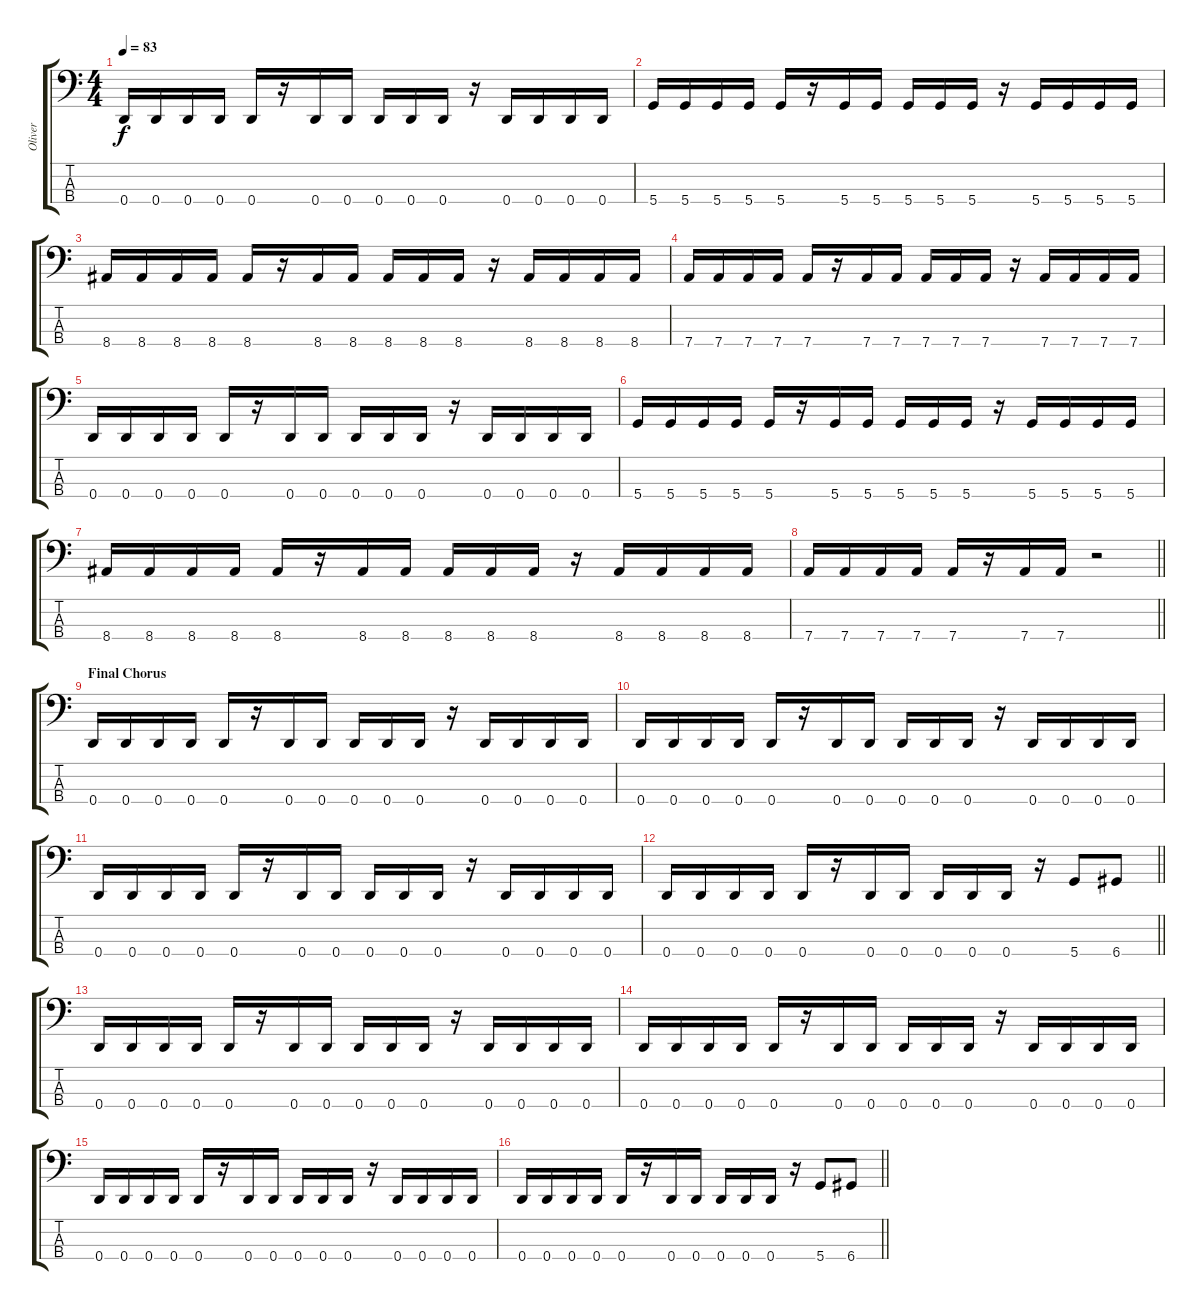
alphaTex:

\track ("Oliver" "Oliver") {instrument electricbasspick}
\staff {score tabs}
\tuning (G2 D2 A1 D1) {hide}
\ts (4 4)
\tempo 83
\clef f4
\ks c
0.4.16{dy f} 0.4.16 0.4.16 0.4.16 0.4.16 r.16 0.4.16 0.4.16 0.4.16 0.4.16 0.4.16 r.16 0.4.16 0.4.16 0.4.16 0.4.16 |
5.4.16 5.4.16 5.4.16 5.4.16 5.4.16 r.16 5.4.16 5.4.16 5.4.16 5.4.16 5.4.16 r.16 5.4.16 5.4.16 5.4.16 5.4.16 |
8.4.16 8.4.16 8.4.16 8.4.16 8.4.16 r.16 8.4.16 8.4.16 8.4.16 8.4.16 8.4.16 r.16 8.4.16 8.4.16 8.4.16 8.4.16 |
7.4.16 7.4.16 7.4.16 7.4.16 7.4.16 r.16 7.4.16 7.4.16 7.4.16 7.4.16 7.4.16 r.16 7.4.16 7.4.16 7.4.16 7.4.16 |
0.4.16 0.4.16 0.4.16 0.4.16 0.4.16 r.16 0.4.16 0.4.16 0.4.16 0.4.16 0.4.16 r.16 0.4.16 0.4.16 0.4.16 0.4.16 |
5.4.16 5.4.16 5.4.16 5.4.16 5.4.16 r.16 5.4.16 5.4.16 5.4.16 5.4.16 5.4.16 r.16 5.4.16 5.4.16 5.4.16 5.4.16 |
8.4.16 8.4.16 8.4.16 8.4.16 8.4.16 r.16 8.4.16 8.4.16 8.4.16 8.4.16 8.4.16 r.16 8.4.16 8.4.16 8.4.16 8.4.16 |
\barLineRight lightlight
7.4.16 7.4.16 7.4.16 7.4.16 7.4.16 r.16 7.4.16 7.4.16 r.2 |
\section ("" "Final Chorus")
0.4.16 0.4.16 0.4.16 0.4.16 0.4.16 r.16 0.4.16 0.4.16 0.4.16 0.4.16 0.4.16 r.16 0.4.16 0.4.16 0.4.16 0.4.16 |
0.4.16 0.4.16 0.4.16 0.4.16 0.4.16 r.16 0.4.16 0.4.16 0.4.16 0.4.16 0.4.16 r.16 0.4.16 0.4.16 0.4.16 0.4.16 |
0.4.16 0.4.16 0.4.16 0.4.16 0.4.16 r.16 0.4.16 0.4.16 0.4.16 0.4.16 0.4.16 r.16 0.4.16 0.4.16 0.4.16 0.4.16 |
\barLineRight lightlight
0.4.16 0.4.16 0.4.16 0.4.16 0.4.16 r.16 0.4.16 0.4.16 0.4.16 0.4.16 0.4.16 r.16 5.4.8 6.4.8 |
0.4.16 0.4.16 0.4.16 0.4.16 0.4.16 r.16 0.4.16 0.4.16 0.4.16 0.4.16 0.4.16 r.16 0.4.16 0.4.16 0.4.16 0.4.16 |
0.4.16 0.4.16 0.4.16 0.4.16 0.4.16 r.16 0.4.16 0.4.16 0.4.16 0.4.16 0.4.16 r.16 0.4.16 0.4.16 0.4.16 0.4.16 |
0.4.16 0.4.16 0.4.16 0.4.16 0.4.16 r.16 0.4.16 0.4.16 0.4.16 0.4.16 0.4.16 r.16 0.4.16 0.4.16 0.4.16 0.4.16 |
\barLineRight lightlight
0.4.16 0.4.16 0.4.16 0.4.16 0.4.16 r.16 0.4.16 0.4.16 0.4.16 0.4.16 0.4.16 r.16 5.4.8 6.4.8
